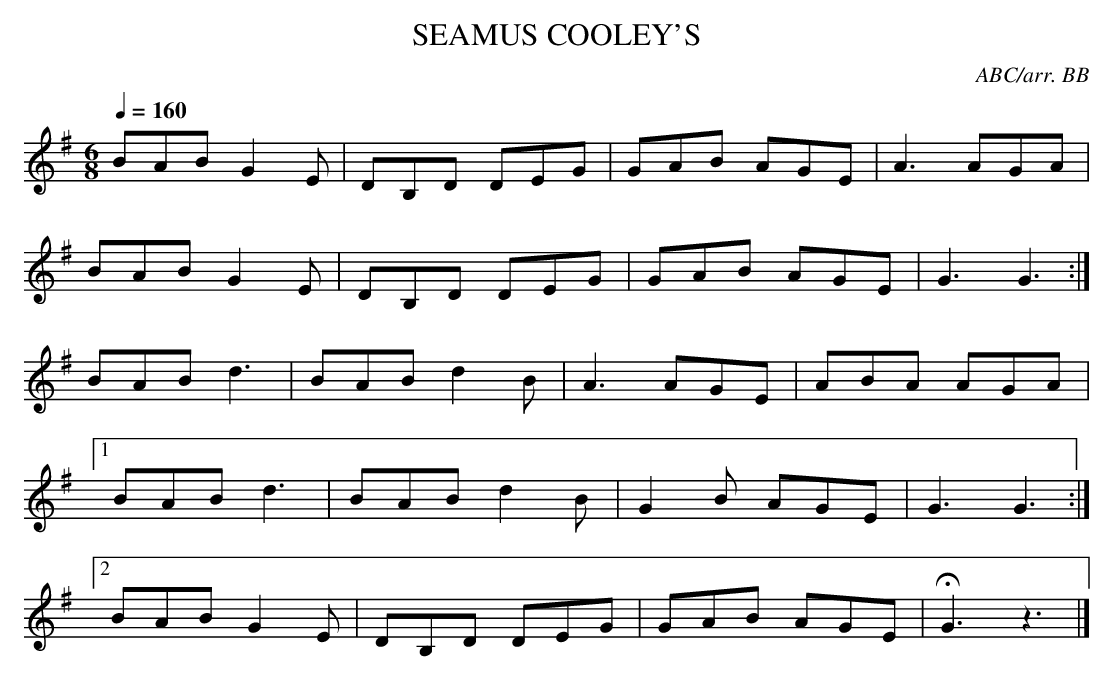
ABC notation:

X:1
T:SEAMUS COOLEY'S
C:ABC/arr. BB
a better name for this tune would be "Mrs. Manley's" after the Mayo
musician who first played it for Cooley.
M:6/8
L:1/8
Q:1/4=160
K:G
BAB G2E|DB,D DEG|GAB AGE|A3 AGA|
BAB G2E|DB,D DEG|GAB AGE|G3 G3:|
BAB d3|BAB d2B|A3 AGE|ABA AGA|
[1 BAB d3|BAB d2B|G2B AGE|G3 G3:|
[2 BAB G2E|DB,D DEG|GAB AGE|HG3z3|]
